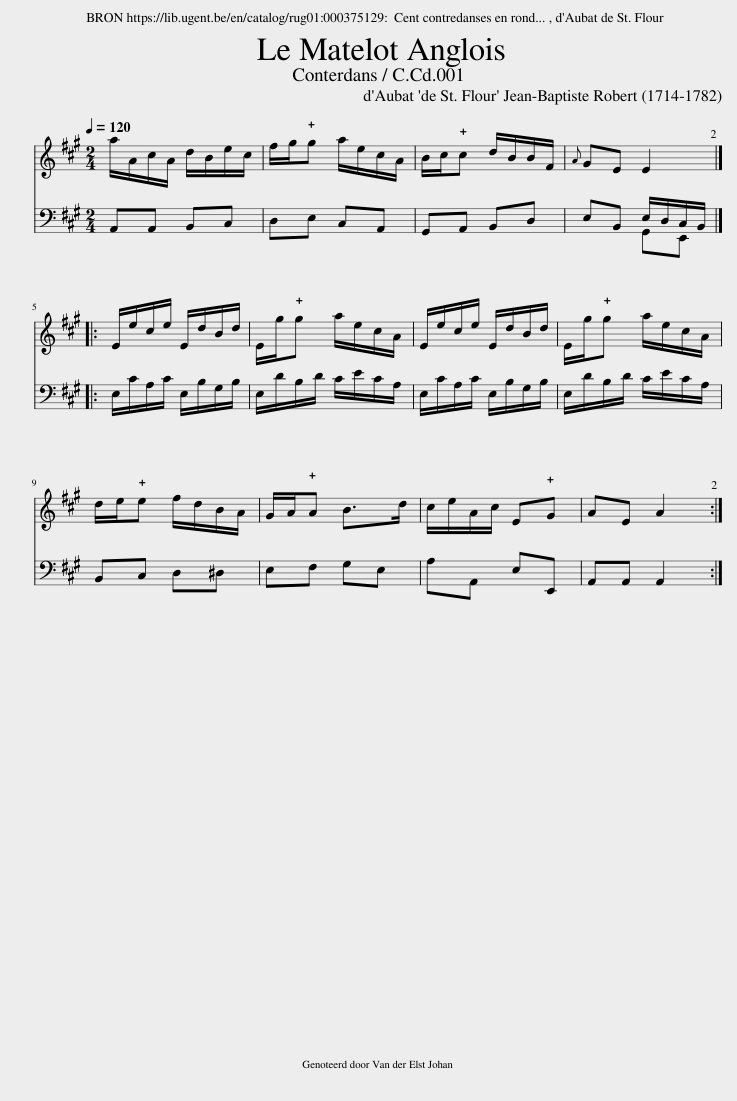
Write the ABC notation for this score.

X:1
%%score 1 ( 2 3 )
L:1/8
Q:1/4=120
M:2/4
I:linebreak $
K:A
V:1 treble
V:2 bass
V:3 bass
V:1
 a/A/c/A/ d/B/e/c/ | f/g/!plus!g a/e/c/A/ | B/c/!plus!c d/B/B/F/ |{A} GE E2 |]:$ E/e/c/e/ E/d/B/d/ | %5
 E/g/!plus!g a/e/c/A/ | E/e/c/e/ E/d/B/d/ | E/g/!plus!g a/e/c/A/ |$ d/e/!plus!e f/d/B/A/ | G/A/!plus!A B>d | %10
 c/e/A/c/ E!plus!G | AE A2 :| %12
V:2
 A,,A,, B,,C, | D,E, C,A,, | G,,A,, B,,D, | E,B,, E,/D,/C,/B,,/ |]:$ E,/C/A,/C/ E,/B,/G,/B,/ | %5
 E,/D/B,/D/ C/E/C/A,/ | E,/C/A,/C/ E,/B,/G,/B,/ | E,/D/B,/D/ C/E/C/A,/ |$ B,,C, D,^D, | E,F, G,E, | %10
 A,A,, E,E,, | A,,A,, A,,2 :| %12
V:3
 x4 | x4 | x4 | x2 G,,E,, |]:$ x4 | %5
 x4 | x4 | x4 |$ x4 | x4 | %10
 x4 | x4 :| %12
